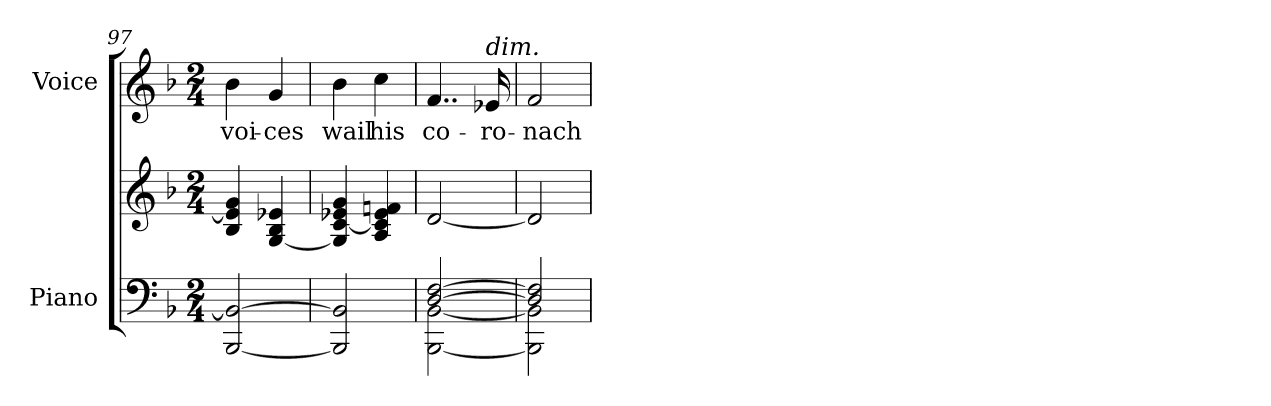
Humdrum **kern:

**kern	**kern	**kern	**text
*part2	*part2	*part1	*part1
*staff3	*staff2	*staff1	*staff1
*I"Piano	*	*I"Voice	*
*I'Pno	*	*	*
*clefF4	*clefG2	*clefG2	*
*k[b-]	*k[b-]	*k[b-]	*
*M2/4	*M2/4	*M2/4	*
=97	=97	=97	=97
!	!	!	!LO:LY:b
[2BBB-/ 2BB-/_	4B-/ 4e-/] 4g/	4b-\	voi-
!	!	!	!LO:LY:b
.	[4G/ 4B-/ 4e-X/	4g/	-ces
=98	=98	=98	=98
!	!	!	!LO:LY:b
2BBB-/] 2BB-/]	4G/] [<4c/ 4e-X/ 4g/	4b-\	wail
!	!	!	!LO:LY:b
.	4A/ 4c/] 4e-/ 4fn/	4cc\	his
=99	=99	=99	=99
*^	*	*	*
!	!	!	!	!LO:LY:b
[2D/ [2F/	[2BBB-\ [<2BB-\	[2d/	4..f/	co-
!	!	!	!LO:TX:a:i:t=dim.	!
!	!	!	!	!LO:LY:b
.	.	.	16e-X/	-ro-
!!LO:LB:g=z
=100	=100	=100	=100	=100
!	!	!	!	!LO:LY:b
2D/] 2F/]	2BBB-\] 2BB-\]	2d/]	2f/	-nach
*v	*v	*	*	*
=	=	=	=
*-	*-	*-	*-
